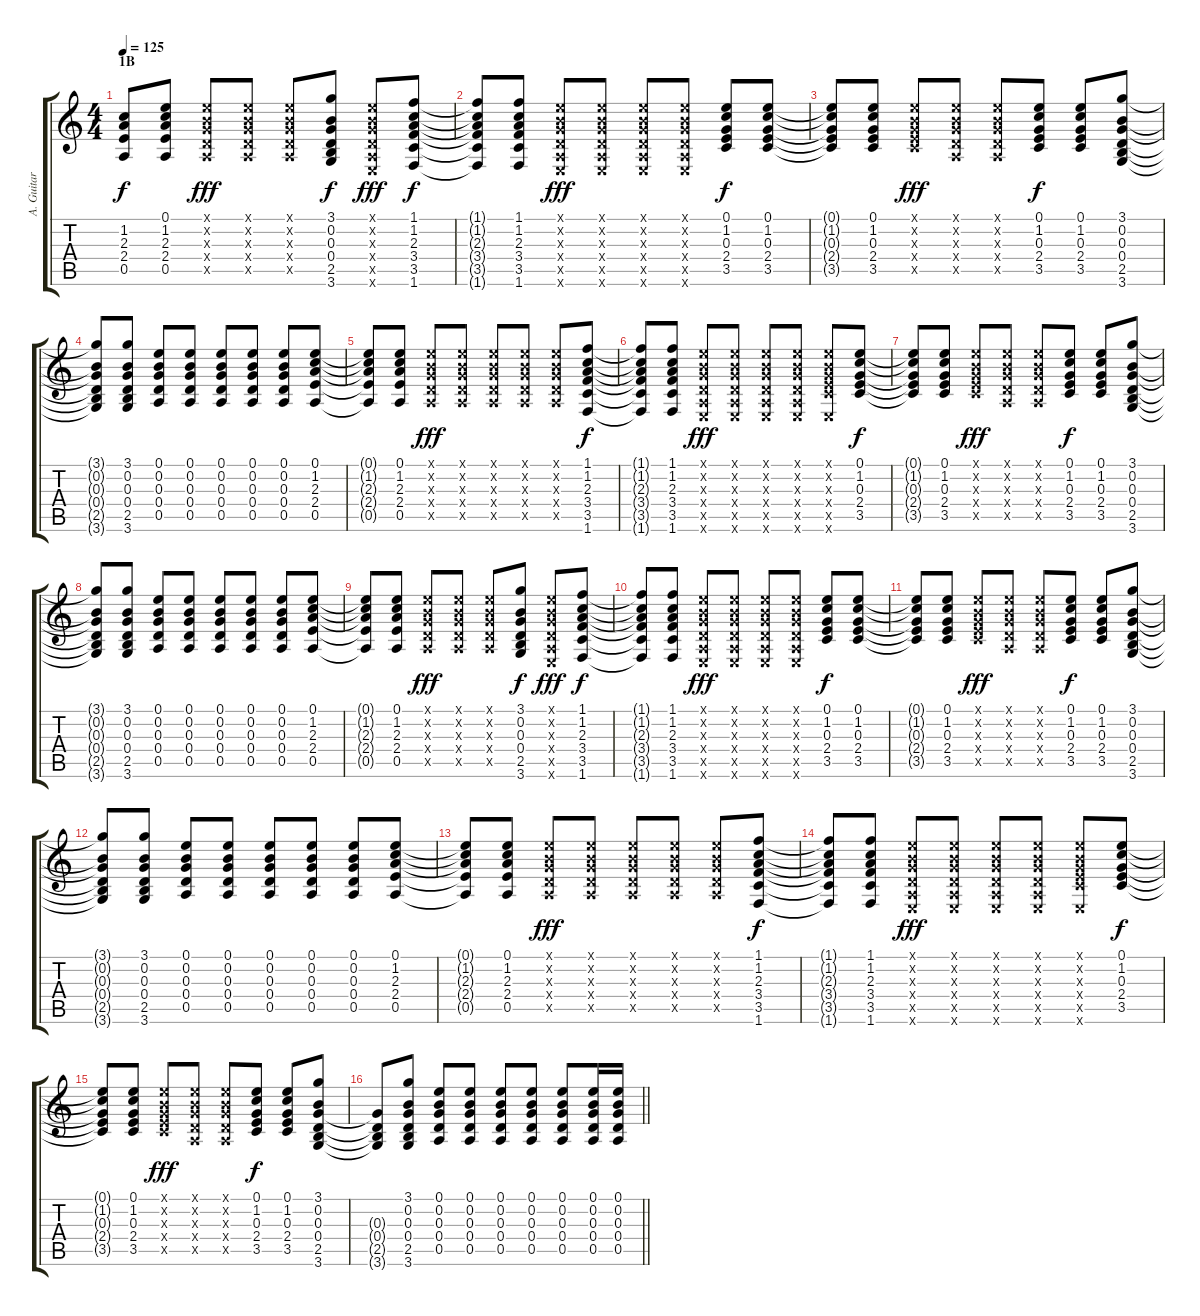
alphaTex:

\track ("A. Guitar " "A. Guitar ") {instrument acousticguitarsteel}
\staff {score tabs}
\tuning (E4 B3 G3 D3 A2 E2) {hide}
\ts (4 4)
\section ("" "1B")
\tempo 125
\clef g2
\ks c
(1.2{t} 2.3{t} 2.4{t} 0.5{t}).8{dy f} (0.1 1.2 2.3 2.4 0.5).8 (0.1{x} 0.2{x} 0.3{x} 0.4{x} 0.5{x}).8{dy fff} (0.1{x} 0.2{x} 0.3{x} 0.4{x} 0.5{x}).8 (0.1{x} 0.2{x} 0.3{x} 0.4{x} 0.5{x}).8 (3.1 0.2 0.3 0.4 2.5 3.6).8{dy f} (0.1{x} 0.2{x} 0.3{x} 0.4{x} 0.5{x} 0.6{x}).8{dy fff} (1.1 1.2 2.3 3.4 3.5 1.6).8{dy f} |
(1.1{t} 1.2{t} 2.3{t} 3.4{t} 3.5{t} 1.6{t}).8 (1.1 1.2 2.3 3.4 3.5 1.6).8 (0.1{x} 0.2{x} 0.3{x} 0.4{x} 0.5{x} 0.6{x}).8{dy fff} (0.1{x} 0.2{x} 0.3{x} 0.4{x} 0.5{x} 0.6{x}).8 (0.1{x} 0.2{x} 0.3{x} 0.4{x} 0.5{x} 0.6{x}).8 (0.1{x} 0.2{x} 0.3{x} 0.4{x} 0.5{x} 0.6{x}).8 (0.1 1.2 0.3 2.4 3.5).8{dy f} (0.1 1.2 0.3 2.4 3.5).8 |
(0.1{t} 1.2{t} 0.3{t} 2.4{t} 3.5{t}).8 (0.1 1.2 0.3 2.4 3.5).8 (0.1{x} 0.2{x} 0.3{x} 2.4{x} 3.5{x}).8{dy fff} (0.1{x} 0.2{x} 0.3{x} 0.4{x} 0.5{x}).8 (0.1{x} 0.2{x} 0.3{x} 0.4{x} 0.5{x}).8 (0.1 1.2 0.3 2.4 3.5).8{dy f} (0.1 1.2 0.3 2.4 3.5).8 (3.1 0.2 0.3 0.4 2.5 3.6).8 |
(3.1{t} 0.2{t} 0.3{t} 0.4{t} 2.5{t} 3.6{t}).8 (3.1 0.2 0.3 0.4 2.5 3.6).8 (0.1 0.2 0.3 0.4 0.5).8 (0.1 0.2 0.3 0.4 0.5).8 (0.1 0.2 0.3 0.4 0.5).8 (0.1 0.2 0.3 0.4 0.5).8 (0.1 0.2 0.3 0.4 0.5).8 (0.1 1.2 2.3 2.4 0.5).8 |
(0.1{t} 1.2{t} 2.3{t} 2.4{t} 0.5{t}).8 (0.1 1.2 2.3 2.4 0.5).8 (0.1{x} 0.2{x} 0.3{x} 0.4{x} 0.5{x}).8{dy fff} (0.1{x} 0.2{x} 0.3{x} 0.4{x} 0.5{x}).8 (0.1{x} 0.2{x} 0.3{x} 0.4{x} 0.5{x}).8 (0.1{x} 0.2{x} 0.3{x} 0.4{x} 0.5{x}).8 (0.1{x} 0.2{x} 0.3{x} 0.4{x} 0.5{x}).8 (1.1 1.2 2.3 3.4 3.5 1.6).8{dy f} |
(1.1{t} 1.2{t} 2.3{t} 3.4{t} 3.5{t} 1.6{t}).8 (1.1 1.2 2.3 3.4 3.5 1.6).8 (0.1{x} 0.2{x} 0.3{x} 0.4{x} 0.5{x} 0.6{x}).8{dy fff} (0.1{x} 0.2{x} 0.3{x} 0.4{x} 0.5{x} 0.6{x}).8 (0.1{x} 0.2{x} 0.3{x} 0.4{x} 0.5{x} 0.6{x}).8 (0.1{x} 0.2{x} 0.3{x} 0.4{x} 0.5{x} 0.6{x}).8 (0.1{x} 0.2{x} 0.3{x} 2.4{x} 3.5{x} 0.6{x}).8 (0.1 1.2 0.3 2.4 3.5).8{dy f} |
(0.1{t} 1.2{t} 0.3{t} 2.4{t} 3.5{t}).8 (0.1 1.2 0.3 2.4 3.5).8 (0.1{x} 0.2{x} 0.3{x} 2.4{x} 3.5{x}).8{dy fff} (0.1{x} 0.2{x} 0.3{x} 0.4{x} 0.5{x}).8 (0.1{x} 0.2{x} 0.3{x} 0.4{x} 0.5{x}).8 (0.1 1.2 0.3 2.4 3.5).8{dy f} (0.1 1.2 0.3 2.4 3.5).8 (3.1 0.2 0.3 0.4 2.5 3.6).8 |
(3.1{t} 0.2{t} 0.3{t} 0.4{t} 2.5{t} 3.6{t}).8 (3.1 0.2 0.3 0.4 2.5 3.6).8 (0.1 0.2 0.3 0.4 0.5).8 (0.1 0.2 0.3 0.4 0.5).8 (0.1 0.2 0.3 0.4 0.5).8 (0.1 0.2 0.3 0.4 0.5).8 (0.1 0.2 0.3 0.4 0.5).8 (0.1 1.2 2.3 2.4 0.5).8 |
(0.1{t} 1.2{t} 2.3{t} 2.4{t} 0.5{t}).8 (0.1 1.2 2.3 2.4 0.5).8 (0.1{x} 0.2{x} 0.3{x} 0.4{x} 0.5{x}).8{dy fff} (0.1{x} 0.2{x} 0.3{x} 0.4{x} 0.5{x}).8 (0.1{x} 0.2{x} 0.3{x} 0.4{x} 0.5{x}).8 (3.1 0.2 0.3 0.4 2.5 3.6).8{dy f} (0.1{x} 0.2{x} 0.3{x} 0.4{x} 0.5{x} 0.6{x}).8{dy fff} (1.1 1.2 2.3 3.4 3.5 1.6).8{dy f} |
(1.1{t} 1.2{t} 2.3{t} 3.4{t} 3.5{t} 1.6{t}).8 (1.1 1.2 2.3 3.4 3.5 1.6).8 (0.1{x} 0.2{x} 0.3{x} 0.4{x} 0.5{x} 0.6{x}).8{dy fff} (0.1{x} 0.2{x} 0.3{x} 0.4{x} 0.5{x} 0.6{x}).8 (0.1{x} 0.2{x} 0.3{x} 0.4{x} 0.5{x} 0.6{x}).8 (0.1{x} 0.2{x} 0.3{x} 0.4{x} 0.5{x} 0.6{x}).8 (0.1 1.2 0.3 2.4 3.5).8{dy f} (0.1 1.2 0.3 2.4 3.5).8 |
(0.1{t} 1.2{t} 0.3{t} 2.4{t} 3.5{t}).8 (0.1 1.2 0.3 2.4 3.5).8 (0.1{x} 0.2{x} 0.3{x} 2.4{x} 3.5{x}).8{dy fff} (0.1{x} 0.2{x} 0.3{x} 0.4{x} 0.5{x}).8 (0.1{x} 0.2{x} 0.3{x} 0.4{x} 0.5{x}).8 (0.1 1.2 0.3 2.4 3.5).8{dy f} (0.1 1.2 0.3 2.4 3.5).8 (3.1 0.2 0.3 0.4 2.5 3.6).8 |
(3.1{t} 0.2{t} 0.3{t} 0.4{t} 2.5{t} 3.6{t}).8 (3.1 0.2 0.3 0.4 2.5 3.6).8 (0.1 0.2 0.3 0.4 0.5).8 (0.1 0.2 0.3 0.4 0.5).8 (0.1 0.2 0.3 0.4 0.5).8 (0.1 0.2 0.3 0.4 0.5).8 (0.1 0.2 0.3 0.4 0.5).8 (0.1 1.2 2.3 2.4 0.5).8 |
(0.1{t} 1.2{t} 2.3{t} 2.4{t} 0.5{t}).8 (0.1 1.2 2.3 2.4 0.5).8 (0.1{x} 0.2{x} 0.3{x} 0.4{x} 0.5{x}).8{dy fff} (0.1{x} 0.2{x} 0.3{x} 0.4{x} 0.5{x}).8 (0.1{x} 0.2{x} 0.3{x} 0.4{x} 0.5{x}).8 (0.1{x} 0.2{x} 0.3{x} 0.4{x} 0.5{x}).8 (0.1{x} 0.2{x} 0.3{x} 0.4{x} 0.5{x}).8 (1.1 1.2 2.3 3.4 3.5 1.6).8{dy f} |
(1.1{t} 1.2{t} 2.3{t} 3.4{t} 3.5{t} 1.6{t}).8 (1.1 1.2 2.3 3.4 3.5 1.6).8 (0.1{x} 0.2{x} 0.3{x} 0.4{x} 0.5{x} 0.6{x}).8{dy fff} (0.1{x} 0.2{x} 0.3{x} 0.4{x} 0.5{x} 0.6{x}).8 (0.1{x} 0.2{x} 0.3{x} 0.4{x} 0.5{x} 0.6{x}).8 (0.1{x} 0.2{x} 0.3{x} 0.4{x} 0.5{x} 0.6{x}).8 (0.1{x} 0.2{x} 0.3{x} 2.4{x} 3.5{x} 0.6{x}).8 (0.1 1.2 0.3 2.4 3.5).8{dy f} |
(0.1{t} 1.2{t} 0.3{t} 2.4{t} 3.5{t}).8 (0.1 1.2 0.3 2.4 3.5).8 (0.1{x} 0.2{x} 0.3{x} 2.4{x} 3.5{x}).8{dy fff} (0.1{x} 0.2{x} 0.3{x} 0.4{x} 0.5{x}).8 (0.1{x} 0.2{x} 0.3{x} 0.4{x} 0.5{x}).8 (0.1 1.2 0.3 2.4 3.5).8{dy f} (0.1 1.2 0.3 2.4 3.5).8 (3.1 0.2 0.3 0.4 2.5 3.6).8 |
\barLineRight lightlight
(0.3{t} 0.4{t} 2.5{t} 3.6{t}).8 (3.1 0.2 0.3 0.4 2.5 3.6).8 (0.1 0.2 0.3 0.4 0.5).8 (0.1 0.2 0.3 0.4 0.5).8 (0.1 0.2 0.3 0.4 0.5).8 (0.1 0.2 0.3 0.4 0.5).8 (0.1 0.2 0.3 0.4 0.5).8 (0.1 0.2 0.3 0.4 0.5).16 (0.1 0.2 0.3 0.4 0.5).16
